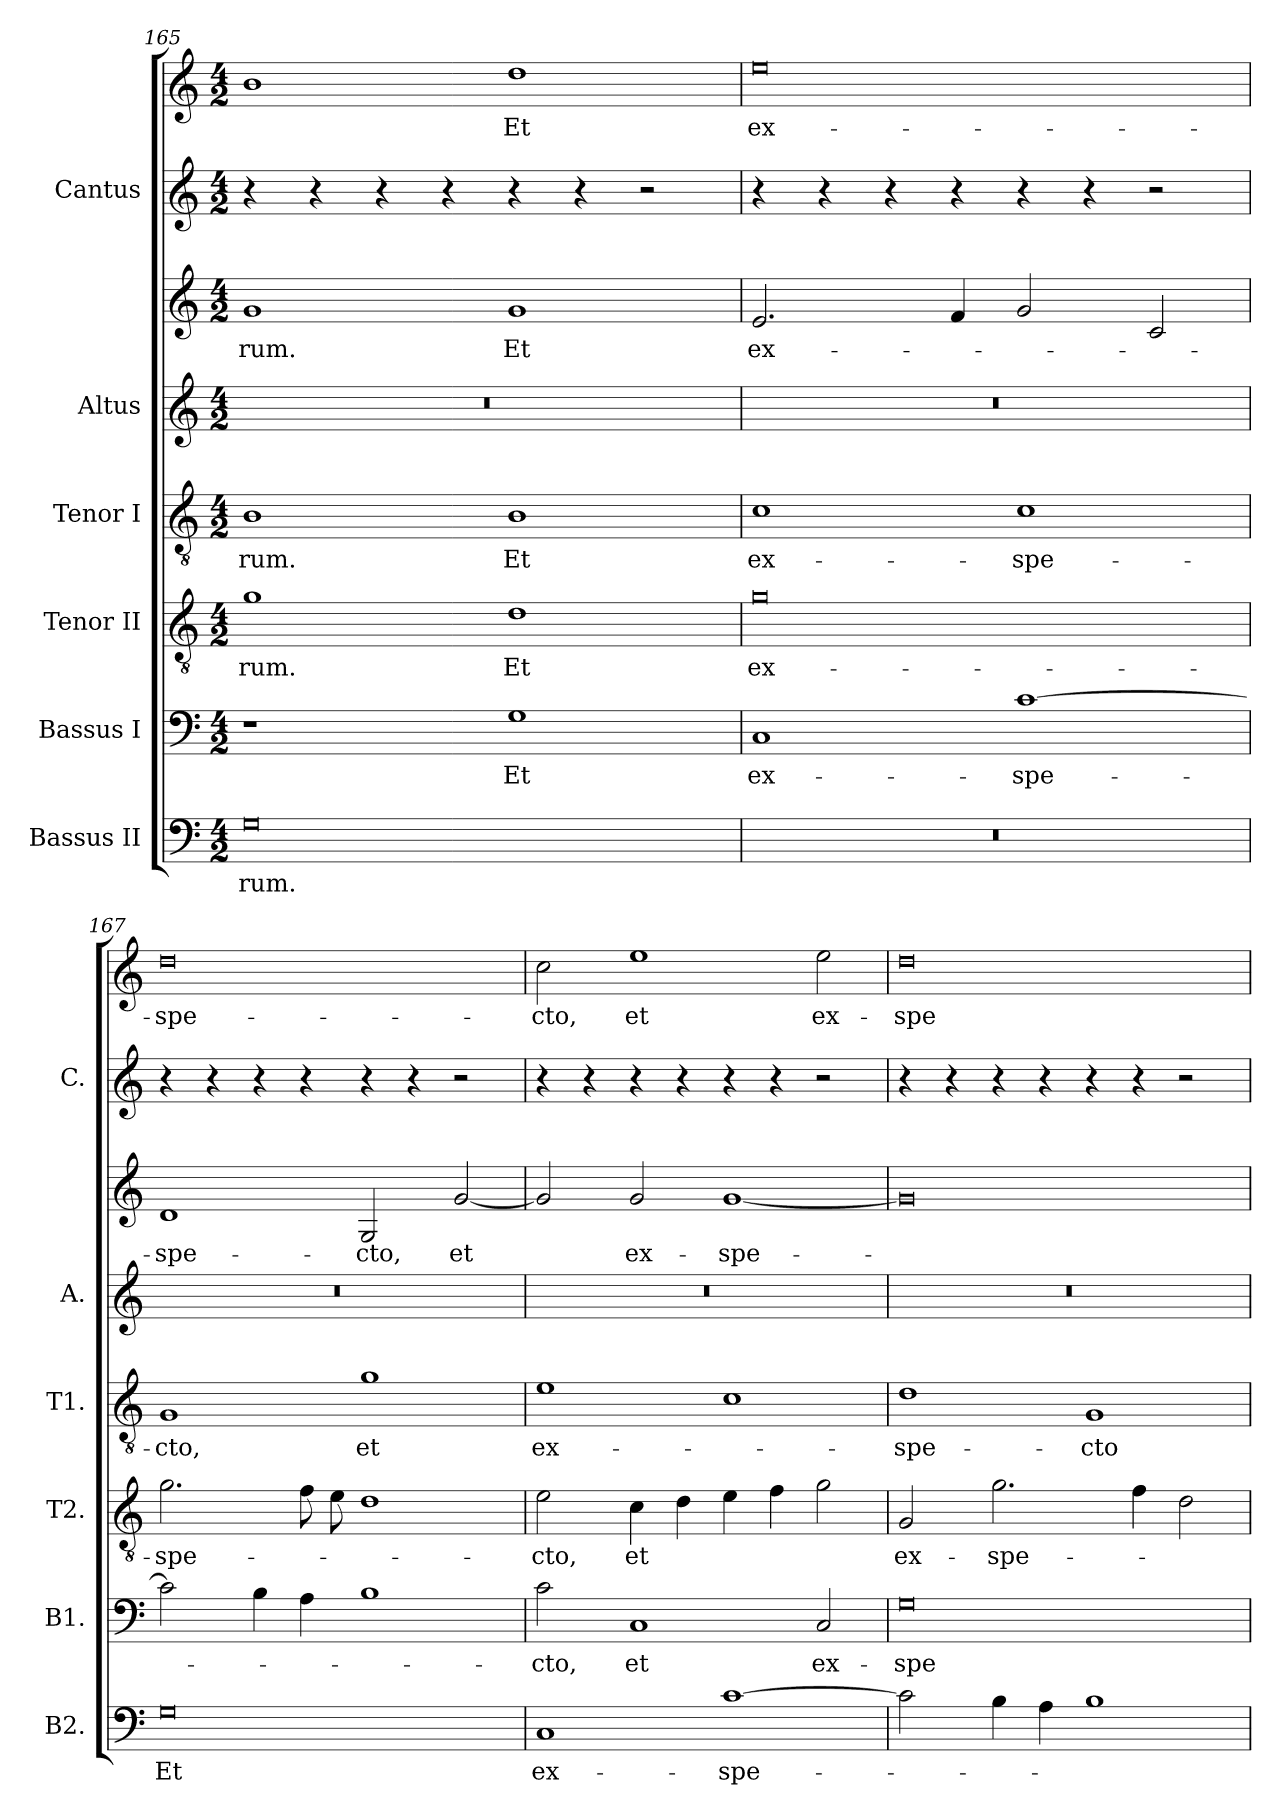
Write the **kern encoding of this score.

**kern	**text	**kern	**text	**kern	**text	**kern	**text	**kern	**kern	**text	**kern	**kern	**text
*part6	*part6	*part5	*part5	*part4	*part4	*part3	*part3	*part2	*part2	*part2	*part1	*part1	*part1
*staff8	*staff8	*staff7	*staff7	*staff6	*staff6	*staff5	*staff5	*staff4	*staff3	*staff3	*staff2	*staff1	*staff1
*I"Bassus II	*	*I"Bassus I	*	*I"Tenor II	*	*I"Tenor I	*	*I"Altus	*	*	*I"Cantus	*	*
*I'B2.	*	*I'B1.	*	*I'T2.	*	*I'T1.	*	*I'A.	*	*	*I'C.	*	*
*clefF4	*	*clefF4	*	*clefGv2	*	*clefGv2	*	*clefG2	*clefG2	*	*clefG2	*clefG2	*
*	*	*	*	*ITrd7c12	*	*ITrd7c12	*	*	*	*	*	*	*
*k[]	*	*k[]	*	*k[]	*	*k[]	*	*k[]	*k[]	*	*k[]	*k[]	*
*C:	*	*C:	*	*C:	*	*C:	*	*C:	*C:	*	*C:	*C:	*
*M4/2	*	*M4/2	*	*M4/2	*	*M4/2	*	*M4/2	*M4/2	*	*M4/2	*M4/2	*
=165	=165	=165	=165	=165	=165	=165	=165	=165	=165	=165	=165	=165	=165
!	!LO:LY:b:color=#000000	!	!	!	!	!	!	!	!	!	!	!	!
!	!	!	!	!	!LO:LY:b:color=#000000	!	!	!	!	!	!	!	!
!	!	!	!	!	!	!	!LO:LY:b:color=#000000	!LO:N:vis=1	!	!	!	!	!
!	!	!	!	!	!	!	!	!	!	!LO:LY:b:color=#000000	!	!	!
0Gi	-rum.	1r	.	1Gi	-rum.	1BBi	-rum.	0r	1gi	-rum.	4r	1bi	.
.	.	.	.	.	.	.	.	.	.	.	4r	.	.
.	.	.	.	.	.	.	.	.	.	.	4r	.	.
.	.	.	.	.	.	.	.	.	.	.	4r	.	.
!	!	!	!LO:LY:b:color=#000000	!	!	!	!	!	!	!	!	!	!
!	!	!	!	!	!LO:LY:b:color=#000000	!	!	!	!	!	!	!	!
!	!	!	!	!	!	!	!LO:LY:b:color=#000000	!	!	!	!	!	!
!	!	!	!	!	!	!	!	!	!	!LO:LY:b:color=#000000	!	!	!
!	!	!	!	!	!	!	!	!	!	!	!	!	!LO:LY:b:color=#000000
.	.	1Gi	Et	1Di	Et	1BBi	Et	.	1gi	Et	4r	1ddi	Et
.	.	.	.	.	.	.	.	.	.	.	4r	.	.
.	.	.	.	.	.	.	.	.	.	.	2r	.	.
=166	=166	=166	=166	=166	=166	=166	=166	=166	=166	=166	=166	=166	=166
!LO:N:vis=1	!	!	!	!	!	!	!	!	!	!	!	!	!
!	!	!	!LO:LY:b:color=#000000	!	!	!	!	!	!	!	!	!	!
!	!	!	!	!	!LO:LY:b:color=#000000	!	!	!	!	!	!	!	!
!	!	!	!	!	!	!	!LO:LY:b:color=#000000	!LO:N:vis=1	!	!	!	!	!
!	!	!	!	!	!	!	!	!	!	!LO:LY:b:color=#000000	!	!	!
!	!	!	!	!	!	!	!	!	!	!	!	!	!LO:LY:b:color=#000000
0r	.	1Ci	ex-	0Gi	ex-	1Ci	ex-	0r	2.ei/	ex-	4r	0eei	ex-
.	.	.	.	.	.	.	.	.	.	.	4r	.	.
.	.	.	.	.	.	.	.	.	.	.	4r	.	.
.	.	.	.	.	.	.	.	.	4fi/	.	4r	.	.
!	!	!	!LO:LY:b:color=#000000	!	!	!	!	!	!	!	!	!	!
!	!	!	!	!	!	!	!LO:LY:b:color=#000000	!	!	!	!	!	!
.	.	[1ci	-spe-	.	.	1Ci	-spe-	.	2gi/	.	4r	.	.
.	.	.	.	.	.	.	.	.	.	.	4r	.	.
.	.	.	.	.	.	.	.	.	2ci/	.	2r	.	.
=167	=167	=167	=167	=167	=167	=167	=167	=167	=167	=167	=167	=167	=167
!	!LO:LY:b:color=#000000	!	!	!	!	!	!	!	!	!	!	!	!
!	!	!	!	!	!LO:LY:b:color=#000000	!	!	!	!	!	!	!	!
!	!	!	!	!	!	!	!LO:LY:b:color=#000000	!LO:N:vis=1	!	!	!	!	!
!	!	!	!	!	!	!	!	!	!	!LO:LY:b:color=#000000	!	!	!
!	!	!	!	!	!	!	!	!	!	!	!	!	!LO:LY:b:color=#000000
0Gi	Et	2ci\]	.	2.Gi\	-spe-	1GGi	-cto,	0r	1di	-spe-	4r	0ddi	-spe-
.	.	.	.	.	.	.	.	.	.	.	4r	.	.
.	.	4Bi\	.	.	.	.	.	.	.	.	4r	.	.
.	.	4Ai\	.	8Fi\	.	.	.	.	.	.	4r	.	.
.	.	.	.	8Ei\	.	.	.	.	.	.	.	.	.
!	!	!	!	!	!	!	!LO:LY:b:color=#000000	!	!	!	!	!	!
!	!	!	!	!	!	!	!	!	!	!LO:LY:b:color=#000000	!	!	!
.	.	1Bi	.	1Di	.	1Gi	et	.	2Gi/	-cto,	4r	.	.
.	.	.	.	.	.	.	.	.	.	.	4r	.	.
!	!	!	!	!	!	!	!	!	!	!LO:LY:b:color=#000000	!	!	!
.	.	.	.	.	.	.	.	.	[2gi/	et	2r	.	.
=168	=168	=168	=168	=168	=168	=168	=168	=168	=168	=168	=168	=168	=168
!	!LO:LY:b:color=#000000	!	!	!	!	!	!	!	!	!	!	!	!
!	!	!	!LO:LY:b:color=#000000	!	!	!	!	!	!	!	!	!	!
!	!	!	!	!	!LO:LY:b:color=#000000	!	!	!	!	!	!	!	!
!	!	!	!	!	!	!	!LO:LY:b:color=#000000	!LO:N:vis=1	!	!	!	!	!
!	!	!	!	!	!	!	!	!	!	!	!	!	!LO:LY:b:color=#000000
1Ci	ex-	2ci\	-cto,	2Ei\	-cto,	1Ei	ex-	0r	2gi/]	.	4r	2cci\	-cto,
.	.	.	.	.	.	.	.	.	.	.	4r	.	.
!	!	!	!LO:LY:b:color=#000000	!	!	!	!	!	!	!	!	!	!
!	!	!	!	!	!LO:LY:b:color=#000000	!	!	!	!	!	!	!	!
!	!	!	!	!	!	!	!	!	!	!LO:LY:b:color=#000000	!	!	!
!	!	!	!	!	!	!	!	!	!	!	!	!	!LO:LY:b:color=#000000
.	.	1Ci	et	4Ci\	et	.	.	.	2gi/	ex-	4r	1eei	et
.	.	.	.	4Di\	.	.	.	.	.	.	4r	.	.
!	!LO:LY:b:color=#000000	!	!	!	!	!	!	!	!	!	!	!	!
!	!	!	!	!	!	!	!	!	!	!LO:LY:b:color=#000000	!	!	!
[1ci	-spe-	.	.	4Ei\	.	1Ci	.	.	[1gi	-spe-	4r	.	.
.	.	.	.	4Fi\	.	.	.	.	.	.	4r	.	.
!	!	!	!LO:LY:b:color=#000000	!	!	!	!	!	!	!	!	!	!
!	!	!	!	!	!	!	!	!	!	!	!	!	!LO:LY:b:color=#000000
.	.	2Ci/	ex-	2Gi\	.	.	.	.	.	.	2r	2eei\	ex-
=169	=169	=169	=169	=169	=169	=169	=169	=169	=169	=169	=169	=169	=169
!	!	!	!LO:LY:b:color=#000000	!	!	!	!	!	!	!	!	!	!
!	!	!	!	!	!LO:LY:b:color=#000000	!	!	!	!	!	!	!	!
!	!	!	!	!	!	!	!LO:LY:b:color=#000000	!LO:N:vis=1	!	!	!	!	!
!	!	!	!	!	!	!	!	!	!	!	!	!	!LO:LY:b:color=#000000
2ci\]	.	0Gi	-spe-	2GGi/	ex-	1Di	-spe-	0r	0gi]	.	4r	0ddi	-spe-
.	.	.	.	.	.	.	.	.	.	.	4r	.	.
!	!	!	!	!	!LO:LY:b:color=#000000	!	!	!	!	!	!	!	!
4Bi\	.	.	.	2.Gi\	-spe-	.	.	.	.	.	4r	.	.
4Ai\	.	.	.	.	.	.	.	.	.	.	4r	.	.
!	!	!	!	!	!	!	!LO:LY:b:color=#000000	!	!	!	!	!	!
1Bi	.	.	.	.	.	1GGi	-cto	.	.	.	4r	.	.
.	.	.	.	4Fi\	.	.	.	.	.	.	4r	.	.
.	.	.	.	2Di\	.	.	.	.	.	.	2r	.	.
=	=	=	=	=	=	=	=	=	=	=	=	=	=
*-	*-	*-	*-	*-	*-	*-	*-	*-	*-	*-	*-	*-	*-
